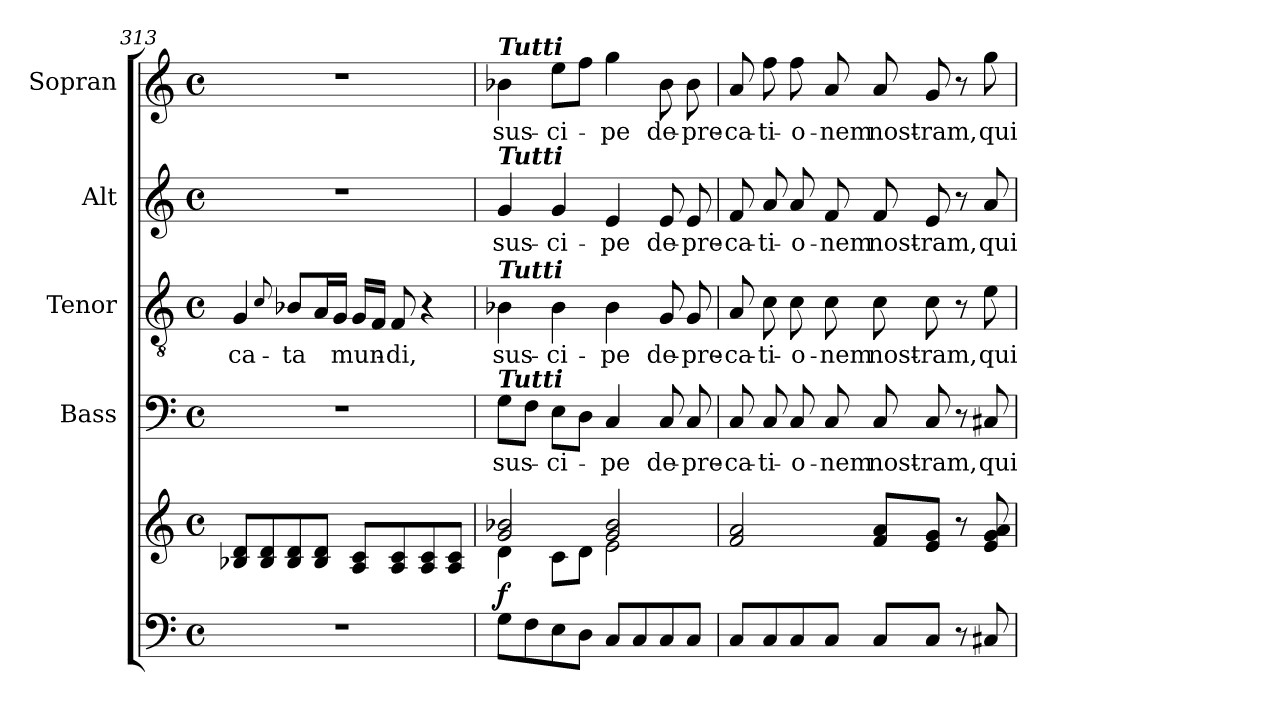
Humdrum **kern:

**kern	**kern	**dynam	**kern	**text	**kern	**text	**kern	**text	**kern	**text
*part5	*part5	*part5	*part4	*part4	*part3	*part3	*part2	*part2	*part1	*part1
*staff6	*staff5	*staff5/6	*staff4	*staff4	*staff3	*staff3	*staff2	*staff2	*staff1	*staff1
*	*	*	*I"Bass	*	*I"Tenor	*	*I"Alt	*	*I"Sopran	*
*	*	*	*I'B.	*	*I'T.	*	*I'A.	*	*I'S.	*
*clefF4	*clefG2	*	*clefF4	*	*clefGv2	*	*clefG2	*	*clefG2	*
*k[]	*k[]	*	*k[]	*	*k[]	*	*k[]	*	*k[]	*
*C:	*C:	*	*C:	*	*C:	*	*C:	*	*C:	*
*M4/4	*M4/4	*	*M4/4	*	*M4/4	*	*M4/4	*	*M4/4	*
*met(c)	*met(c)	*	*met(c)	*	*met(c)	*	*met(c)	*	*met(c)	*
=313	=313	=313	=313	=313	=313	=313	=313	=313	=313	=313
!	!	!	!	!	!	!LO:LY:b	!	!	!	!
1r	8B-X/ 8d/L	.	1r	.	4G/	-ca-	1r	.	1r	.
.	8B-/ 8d/	.	.	.	.	.	.	.	.	.
.	.	.	.	.	8qqc/	.	.	.	.	.
!	!	!	!	!	!	!LO:LY:b	!	!	!	!
.	8B-/ 8d/	.	.	.	8B-X/L	-ta	.	.	.	.
.	8B-/ 8d/J	.	.	.	16A/L	.	.	.	.	.
.	.	.	.	.	16G/JJ	.	.	.	.	.
!	!	!	!	!	!	!LO:LY:b	!	!	!	!
.	8A/ 8c/L	.	.	.	16G/LL	mun-	.	.	.	.
.	.	.	.	.	16F/JJ	.	.	.	.	.
!	!	!	!	!	!	!LO:LY:b	!	!	!	!
.	8A/ 8c/	.	.	.	8F/	-di,	.	.	.	.
.	8A/ 8c/	.	.	.	4r	.	.	.	.	.
.	8A/ 8c/J	.	.	.	.	.	.	.	.	.
=314	=314	=314	=314	=314	=314	=314	=314	=314	=314	=314
*	*^	*	*	*	*	*	*	*	*	*
!	!	!	!	!	!	!	!	!	!	!LO:TX:a:Bi:t=Tutti	!
!	!	!	!	!	!	!	!	!LO:TX:a:Bi:t=Tutti	!	!	!
!	!	!	!	!	!	!LO:TX:a:Bi:t=Tutti	!	!	!	!	!
!	!	!	!	!LO:TX:a:Bi:t=Tutti	!	!	!	!	!	!	!
!	!	!	!LO:DY:a=2	!	!LO:LY:b	!	!LO:LY:b	!	!LO:LY:b	!	!LO:LY:b
8G\L	2g/ 2b-X/	4d\	f	8G\L	sus-	4B-X\	sus-	4g/	sus-	4b-X\	sus-
8F\	.	.	.	8F\J	.	.	.	.	.	.	.
!	!	!	!	!	!LO:LY:b	!	!LO:LY:b	!	!LO:LY:b	!	!LO:LY:b
8E\	.	8c\L	.	8E\L	-ci-	4B-\	-ci-	4g/	-ci-	8ee\L	-ci-
8D\J	.	8d\J	.	8D\J	.	.	.	.	.	8ff\J	.
!	!	!	!	!	!LO:LY:b	!	!LO:LY:b	!	!LO:LY:b	!	!LO:LY:b
8C/L	2g/ 2b-/	2e\	.	4C/	-pe	4B-\	-pe	4e/	-pe	4gg\	-pe
8C/	.	.	.	.	.	.	.	.	.	.	.
!	!	!	!	!	!LO:LY:b	!	!LO:LY:b	!	!LO:LY:b	!	!LO:LY:b
8C/	.	.	.	8C/	de-	8G/	de-	8e/	de-	8b-\	de-
!	!	!	!	!	!LO:LY:b	!	!LO:LY:b	!	!LO:LY:b	!	!LO:LY:b
8C/J	.	.	.	8C/	-pre-	8G/	-pre-	8e/	-pre-	8b-\	-pre-
*	*v	*v	*	*	*	*	*	*	*	*	*
=315	=315	=315	=315	=315	=315	=315	=315	=315	=315	=315
!	!	!	!	!LO:LY:b	!	!LO:LY:b	!	!LO:LY:b	!	!LO:LY:b
8C/L	2f/ 2a/	.	8C/	-ca-	8A/	-ca-	8f/	-ca-	8a/	-ca-
!	!	!	!	!LO:LY:b	!	!LO:LY:b	!	!LO:LY:b	!	!LO:LY:b
8C/	.	.	8C/	-ti-	8c\	-ti-	8a/	-ti-	8ff\	-ti-
!	!	!	!	!LO:LY:b	!	!LO:LY:b	!	!LO:LY:b	!	!LO:LY:b
8C/	.	.	8C/	-o-	8c\	-o-	8a/	-o-	8ff\	-o-
!	!	!	!	!LO:LY:b	!	!LO:LY:b	!	!LO:LY:b	!	!LO:LY:b
8C/J	.	.	8C/	-nem	8c\	-nem	8f/	-nem	8a/	-nem
!	!	!	!	!LO:LY:b	!	!LO:LY:b	!	!LO:LY:b	!	!LO:LY:b
8C/L	8f/ 8a/L	.	8C/	nost-	8c\	nost-	8f/	nost-	8a/	nost-
!	!	!	!	!LO:LY:b	!	!LO:LY:b	!	!LO:LY:b	!	!LO:LY:b
8C/J	8e/ 8g/J	.	8C/	-ram,	8c\	-ram,	8e/	-ram,	8g/	-ram,
8r	8r	.	8r	.	8r	.	8r	.	8r	.
!	!	!	!	!LO:LY:b	!	!LO:LY:b	!	!LO:LY:b	!	!LO:LY:b
8C#X/	8e/ 8g/ 8a/	.	8C#X/	qui	8e\	qui	8a/	qui	8gg\	qui
=	=	=	=	=	=	=	=	=	=	=
*-	*-	*-	*-	*-	*-	*-	*-	*-	*-	*-
